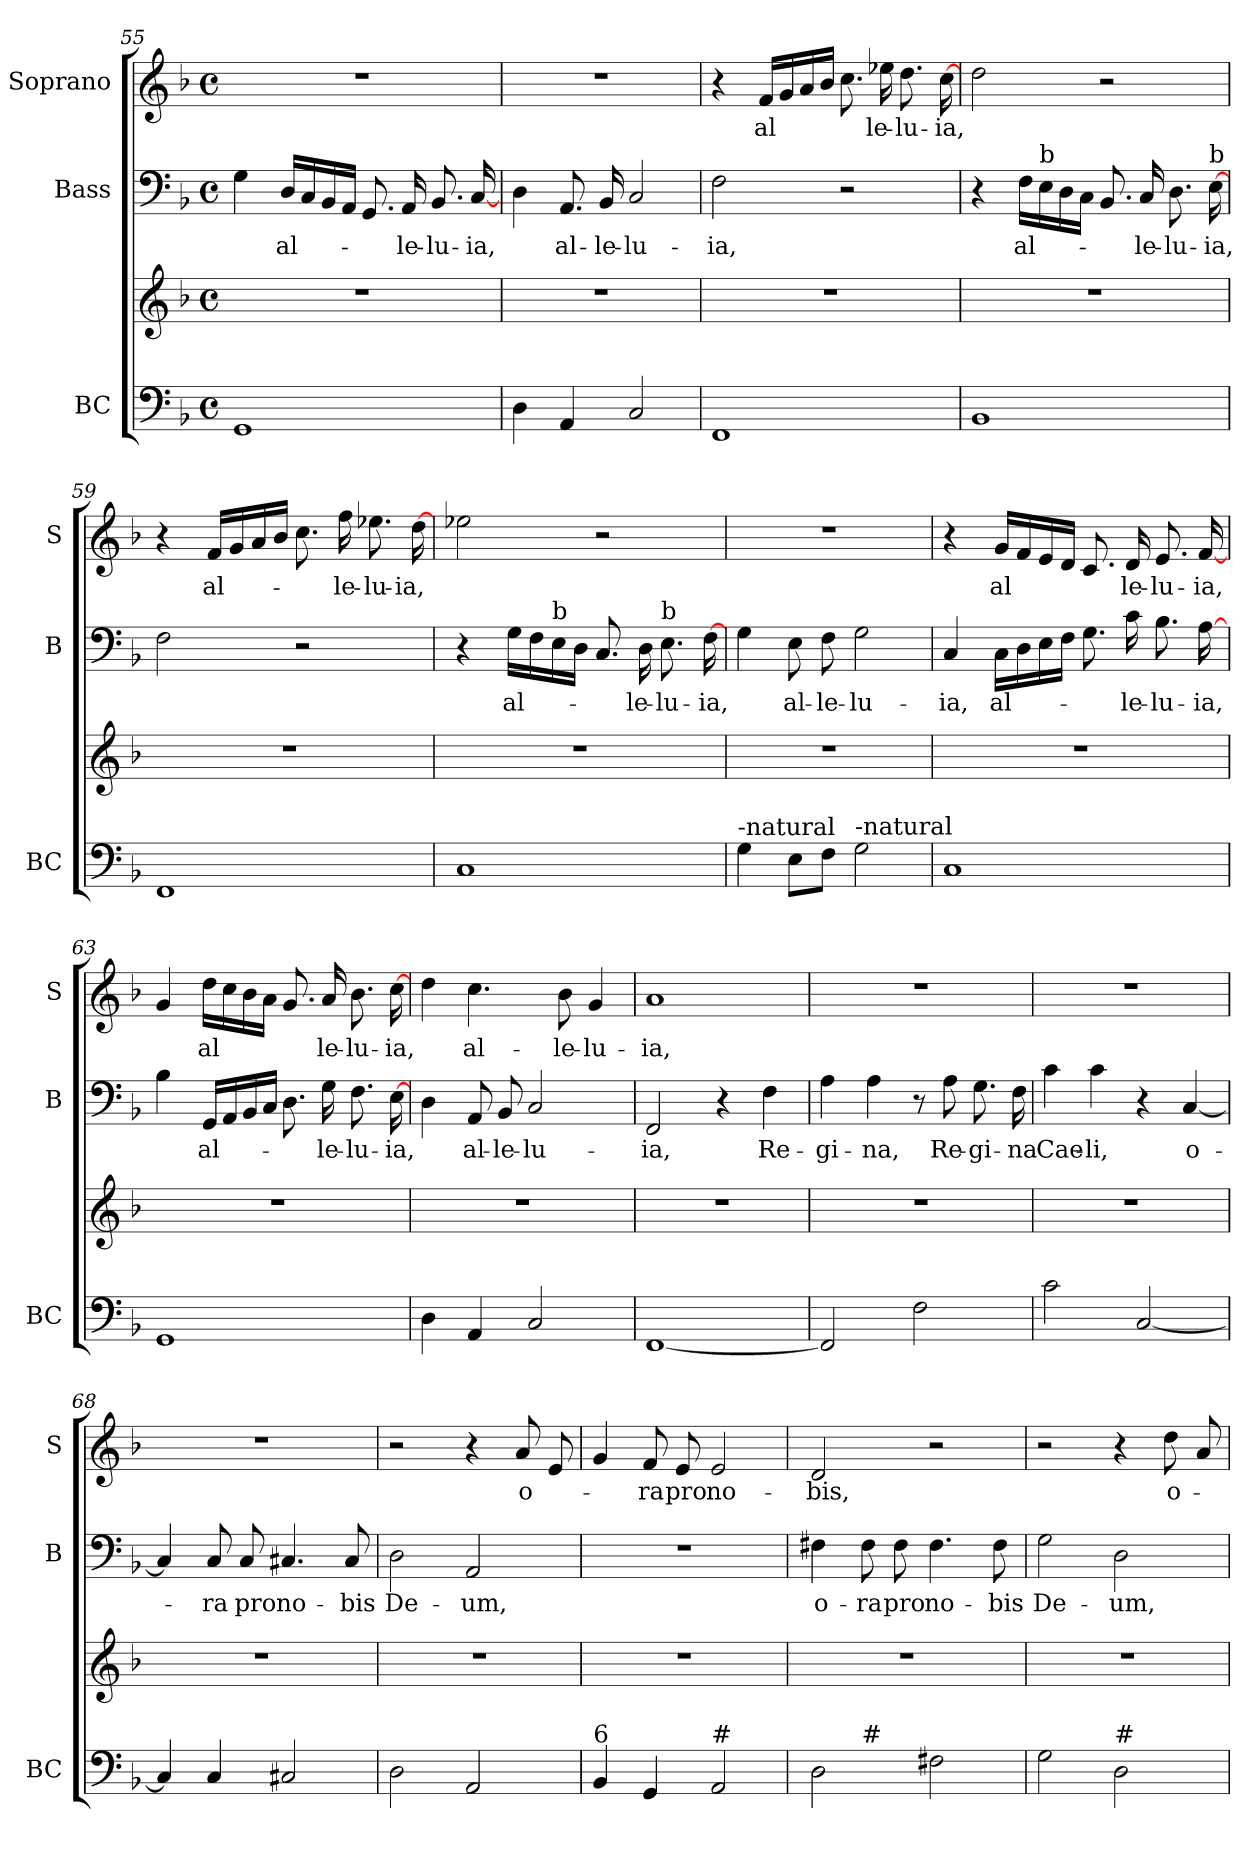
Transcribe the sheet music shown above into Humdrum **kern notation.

**kern	**kern	**kern	**text	**kern	**text
*part3	*part3	*part2	*part2	*part1	*part1
*staff4	*staff3	*staff2	*staff2	*staff1	*staff1
*I"BC	*	*I"Bass	*	*I"Soprano	*
*I'BC	*	*I'B	*	*I'S	*
*clefF4	*clefG2	*clefF4	*	*clefG2	*
*k[b-]	*k[b-]	*k[b-]	*	*k[b-]	*
*F:	*F:	*F:	*	*F:	*
*M4/4	*M4/4	*M4/4	*	*M4/4	*
*met(c)	*met(c)	*met(c)	*	*met(c)	*
=55	=55	=55	=55	=55	=55
1GG	1r	4G\	.	1r	.
!	!	!	!LO:LY:b	!	!
.	.	16D/LL	al-	.	.
.	.	16C/	.	.	.
.	.	16BB-/	.	.	.
.	.	16AA/JJ	.	.	.
.	.	8.GG/	.	.	.
!	!	!	!LO:LY:b	!	!
.	.	16AA/	-le-	.	.
!	!	!	!LO:LY:b	!	!
.	.	8.BB-/	-lu-	.	.
!	!	!	!LO:LY:b	!	!
.	.	[16C/	-ia,	.	.
=56	=56	=56	=56	=56	=56
4D\	1r	4D\	.	1r	.
!	!	!	!LO:LY:b	!	!
4AA/	.	8.AA/	al-	.	.
!	!	!	!LO:LY:b	!	!
.	.	16BB-/	-le-	.	.
!	!	!	!LO:LY:b	!	!
2C/	.	2C/	-lu-	.	.
!!LO:LB:g=z
=57	=57	=57	=57	=57	=57
!	!	!	!LO:LY:b	!	!
1FF	1r	2F\	-ia,	4r	.
!	!	!	!	!	!LO:LY:b
.	.	.	.	16f/LL	al
.	.	.	.	16g/	.
.	.	.	.	16a/	.
.	.	.	.	16b-/JJ	.
.	.	2r	.	8.cc\	.
!	!	!	!	!	!LO:LY:b
.	.	.	.	16ee-X\	le-
!	!	!	!	!	!LO:LY:b
.	.	.	.	8.dd\	-lu-
!	!	!	!	!	!LO:LY:b
.	.	.	.	[16cc\	-ia,
=58	=58	=58	=58	=58	=58
1BB-	1r	4r	.	2dd\	.
!	!	!	!LO:LY:b	!	!
.	.	16F\LL	al-	.	.
!	!	!LO:TX:a:t=b	!	!	!
.	.	16E\	.	.	.
.	.	16D\	.	.	.
.	.	16C\JJ	.	.	.
.	.	8.BB-/	.	2r	.
!	!	!	!LO:LY:b	!	!
.	.	16C/	-le-	.	.
!	!	!	!LO:LY:b	!	!
.	.	8.D\	-lu-	.	.
!	!	!LO:TX:a:t=b	!	!	!
!	!	!	!LO:LY:b	!	!
.	.	[16E\	-ia,	.	.
=59	=59	=59	=59	=59	=59
1FF	1r	2F\	.	4r	.
!	!	!	!	!	!LO:LY:b
.	.	.	.	16f/LL	al-
.	.	.	.	16g/	.
.	.	.	.	16a/	.
.	.	.	.	16b-/JJ	.
.	.	2r	.	8.cc\	.
!	!	!	!	!	!LO:LY:b
.	.	.	.	16ff\	-le-
!	!	!	!	!	!LO:LY:b
.	.	.	.	8.ee-X\	-lu-
!	!	!	!	!	!LO:LY:b
.	.	.	.	[16dd\	-ia,
=60	=60	=60	=60	=60	=60
1C	1r	4r	.	2ee-X\	.
!	!	!	!LO:LY:b	!	!
.	.	16G\LL	al-	.	.
.	.	16F\	.	.	.
!	!	!LO:TX:a:t=b	!	!	!
.	.	16E\	.	.	.
.	.	16D\JJ	.	.	.
.	.	8.C/	.	2r	.
!	!	!	!LO:LY:b	!	!
.	.	16D\	-le-	.	.
!	!	!LO:TX:a:t=b	!	!	!
!	!	!	!LO:LY:b	!	!
.	.	8.E\	-lu-	.	.
!	!	!	!LO:LY:b	!	!
.	.	[16F\	-ia,	.	.
!!LO:PB:g=z
=61	=61	=61	=61	=61	=61
!LO:TX:a:t=-natural	!	!	!	!	!
4G\	1r	4G\	.	1r	.
!	!	!	!LO:LY:b	!	!
8E\L	.	8E\	al-	.	.
!	!	!	!LO:LY:b	!	!
8F\J	.	8F\	-le-	.	.
!LO:TX:a:t=-natural	!	!	!	!	!
!	!	!	!LO:LY:b	!	!
2G\	.	2G\	-lu-	.	.
=62	=62	=62	=62	=62	=62
!	!	!	!LO:LY:b	!	!
1C	1r	4C/	-ia,	4r	.
!	!	!	!LO:LY:b	!	!LO:LY:b
.	.	16C\LL	al-	16g/LL	al
.	.	16D\	.	16f/	.
.	.	16E\	.	16e/	.
.	.	16F\JJ	.	16d/JJ	.
.	.	8.G\	.	8.c/	.
!	!	!	!LO:LY:b	!	!LO:LY:b
.	.	16c\	-le-	16d/	le-
!	!	!	!LO:LY:b	!	!LO:LY:b
.	.	8.B-\	-lu-	8.e/	-lu-
!	!	!	!LO:LY:b	!	!LO:LY:b
.	.	[16A\	-ia,	[16f/	-ia,
=63	=63	=63	=63	=63	=63
1GG	1r	4B-\	.	4g/	.
!	!	!	!LO:LY:b	!	!LO:LY:b
.	.	16GG/LL	al-	16dd\LL	al
.	.	16AA/	.	16cc\	.
.	.	16BB-/	.	16b-\	.
.	.	16C/JJ	.	16a\JJ	.
.	.	8.D\	.	8.g/	.
!	!	!	!LO:LY:b	!	!LO:LY:b
.	.	16G\	-le-	16a/	le-
!	!	!	!LO:LY:b	!	!LO:LY:b
.	.	8.F\	-lu-	8.b-\	-lu-
!	!	!	!LO:LY:b	!	!LO:LY:b
.	.	[16E\	-ia,	[16cc\	-ia,
=64	=64	=64	=64	=64	=64
4D\	1r	4D\	.	4dd\	.
!	!	!	!LO:LY:b	!	!LO:LY:b
4AA/	.	8AA/	al-	4.cc\	al-
!	!	!	!LO:LY:b	!	!
.	.	8BB-/	-le-	.	.
!	!	!	!LO:LY:b	!	!
2C/	.	2C/	-lu-	.	.
!	!	!	!	!	!LO:LY:b
.	.	.	.	8b-\	-le-
!	!	!	!	!	!LO:LY:b
.	.	.	.	4g/	-lu-
!!LO:LB:g=z
=65	=65	=65	=65	=65	=65
!	!	!	!LO:LY:b	!	!LO:LY:b
[1FF	1r	2FF/	-ia,	1a	-ia,
.	.	4r	.	.	.
!	!	!	!LO:LY:b	!	!
.	.	4F\	Re-	.	.
=66	=66	=66	=66	=66	=66
!	!	!	!LO:LY:b	!	!
2FF/]	1r	4A\	-gi-	1r	.
!	!	!	!LO:LY:b	!	!
.	.	4A\	-na,	.	.
2F\	.	8r	.	.	.
!	!	!	!LO:LY:b	!	!
.	.	8A\	Re-	.	.
!	!	!	!LO:LY:b	!	!
.	.	8.G\	-gi-	.	.
!	!	!	!LO:LY:b	!	!
.	.	16F\	-na	.	.
=67	=67	=67	=67	=67	=67
!	!	!	!LO:LY:b	!	!
2c\	1r	4c\	Cae-	1r	.
!	!	!	!LO:LY:b	!	!
.	.	4c\	-li,	.	.
[2C/	.	4r	.	.	.
!	!	!	!LO:LY:b	!	!
.	.	[4C/	o-	.	.
=68	=68	=68	=68	=68	=68
4C/]	1r	4C/]	.	1r	.
!	!	!	!LO:LY:b	!	!
4C/	.	8C/	-ra	.	.
!	!	!	!LO:LY:b	!	!
.	.	8C/	pro	.	.
!	!	!	!LO:LY:b	!	!
2C#X/	.	4.C#X/	no-	.	.
!	!	!	!LO:LY:b	!	!
.	.	8C#/	-bis	.	.
=69	=69	=69	=69	=69	=69
!	!	!	!LO:LY:b	!	!
2D\	1r	2D\	De-	2r	.
!	!	!	!LO:LY:b	!	!
2AA/	.	2AA/	-um,	4r	.
!	!	!	!	!	!LO:LY:b
.	.	.	.	8a/	o-
.	.	.	.	8e/	.
!!LO:LB:g=z
=70	=70	=70	=70	=70	=70
!LO:TX:a:t=6	!	!	!	!	!
4BB-/	1r	1r	.	4g/	.
!	!	!	!	!	!LO:LY:b
4GG/	.	.	.	8f/	-ra
!	!	!	!	!	!LO:LY:b
.	.	.	.	8e/	pro
!LO:TX:a:t=#	!	!	!	!	!
!	!	!	!	!	!LO:LY:b
2AA/	.	.	.	2e/	no-
=71	=71	=71	=71	=71	=71
!	!	!	!LO:LY:b	!	!LO:LY:b
*^	*	*	*	*	*
2D\	4ryy	1r	4F#X\	o-	2d/	-bis,
!	!LO:TX:a:t=#	!	!	!	!	!
!	!	!	!	!LO:LY:b	!	!
.	2.ryy	.	8F#\	-ra	.	.
!	!	!	!	!LO:LY:b	!	!
.	.	.	8F#\	pro	.	.
!	!	!	!	!LO:LY:b	!	!
2F#X\	.	.	4.F#\	no-	2r	.
!	!	!	!	!LO:LY:b	!	!
.	.	.	8F#\	-bis	.	.
=72	=72	=72	=72	=72	=72	=72
!	!	!	!	!LO:LY:b	!	!
*v	*v	*	*	*	*	*
2G\	1r	2G\	De-	2r	.
!LO:TX:a:t=#	!	!	!	!	!
!	!	!	!LO:LY:b	!	!
2D\	.	2D\	-um,	4r	.
!	!	!	!	!	!LO:LY:b
.	.	.	.	8dd\	o-
.	.	.	.	8a/	.
=	=	=	=	=	=
*-	*-	*-	*-	*-	*-
